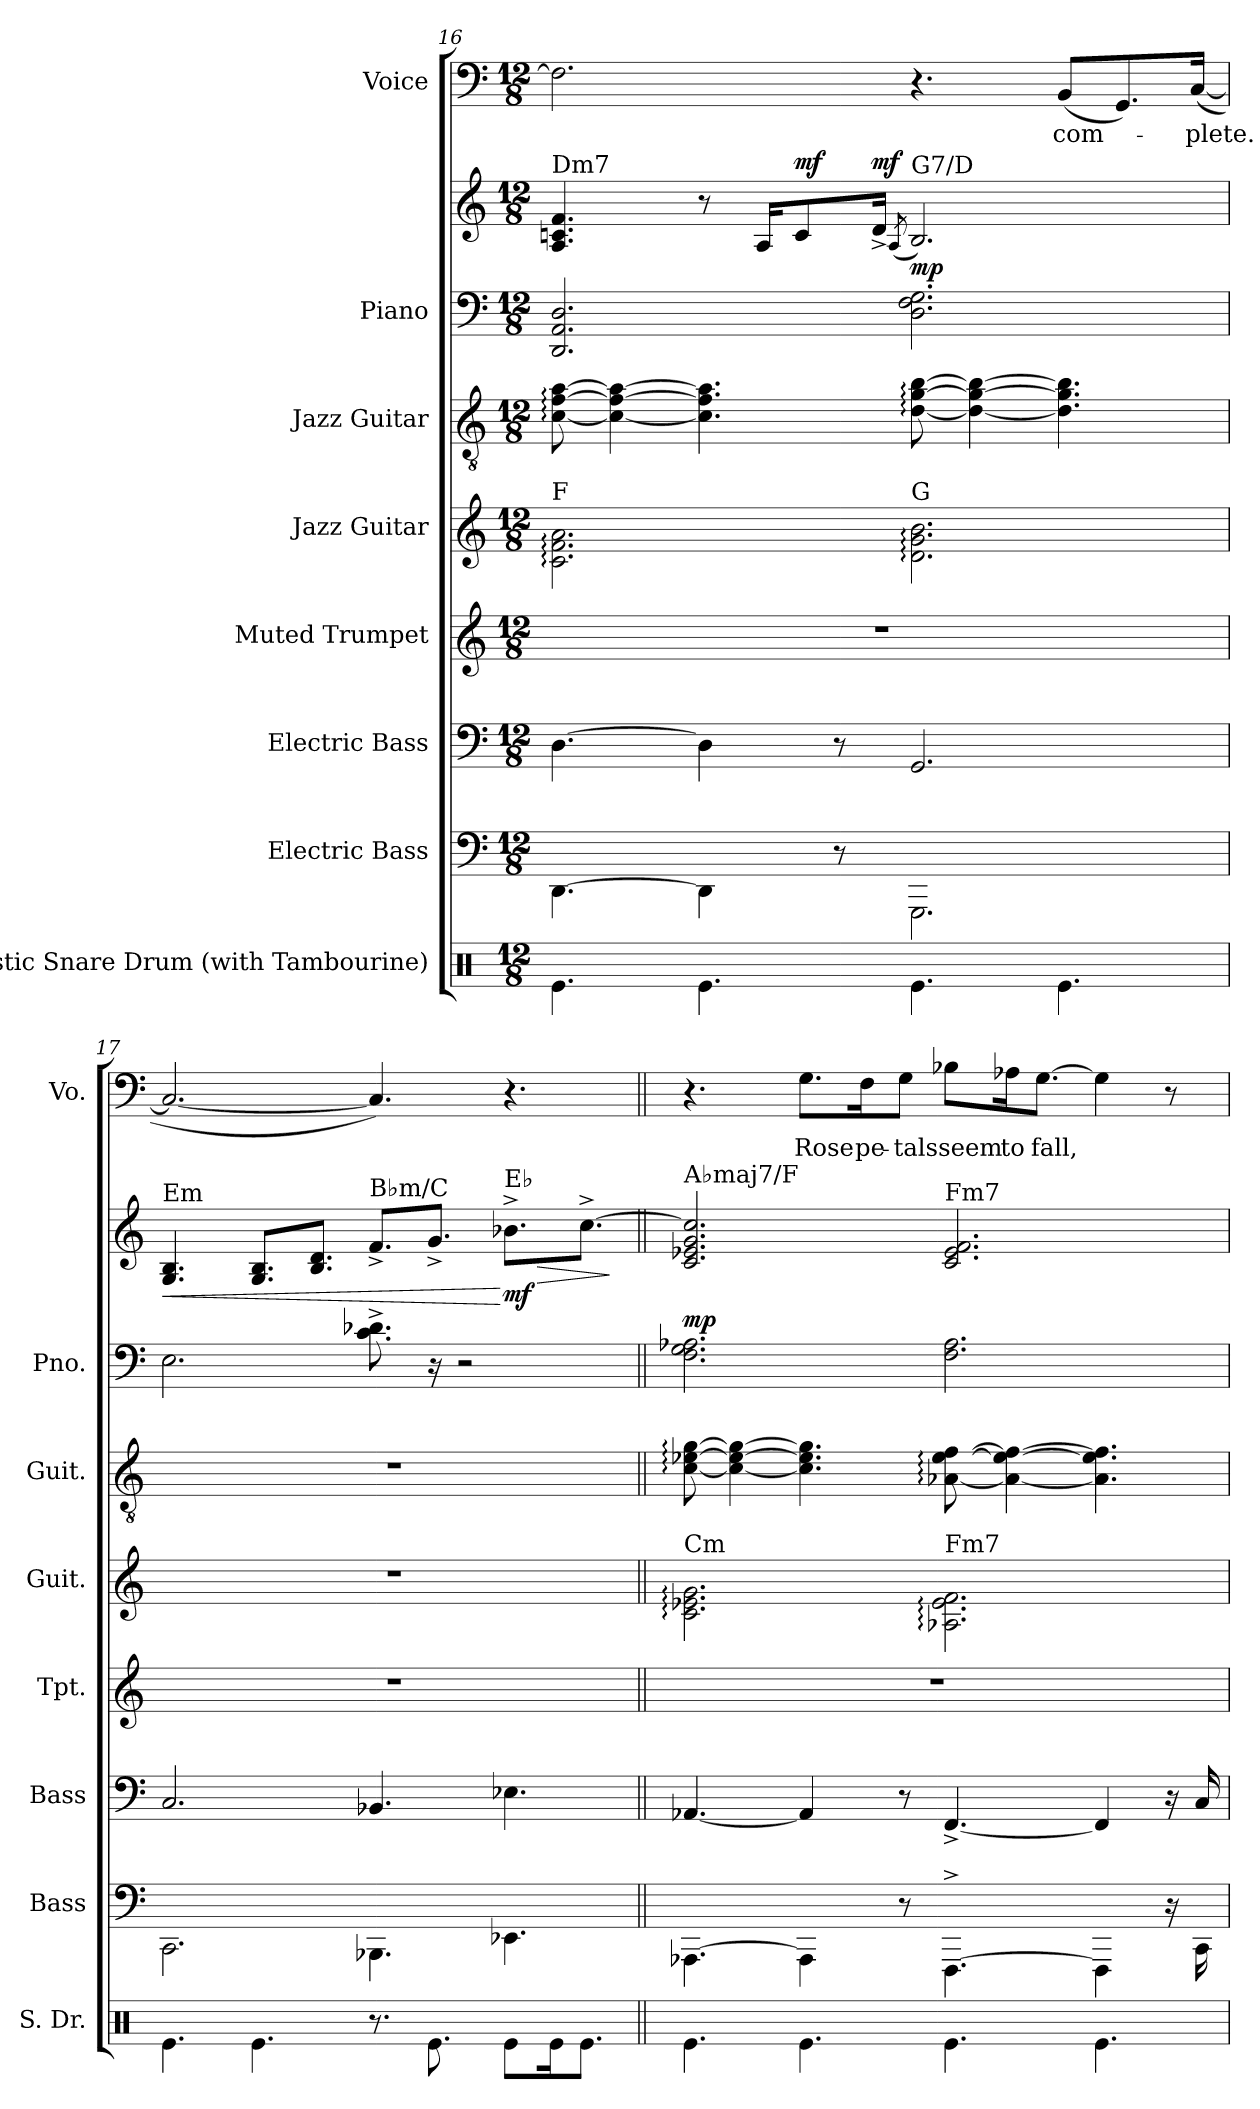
**kern	**kern	**kern	**kern	**kern	**kern	**kern	**kern	**dynam	**kern	**text
*part8	*part7	*part6	*part5	*part4	*part3	*part2	*part2	*part2	*part1	*part1
*staff9	*staff8	*staff7	*staff6	*staff5	*staff4	*staff3	*staff2	*staff2/3	*staff1	*staff1
*I"Acoustic Snare Drum (with Tambourine)	*I"Electric Bass	*I"Electric Bass	*I"Muted Trumpet	*I"Jazz Guitar	*I"Jazz Guitar	*I"Piano	*	*	*I"Voice	*
*I'S. Dr.	*I'Bass	*I'Bass	*I'Tpt.	*I'Guit.	*I'Guit.	*I'Pno.	*	*	*I'Vo.	*
!!LO:PB:g=z
*clefX	*	*clefF4	*clefG2	*	*clefGv2	*clefF4	*clefG2	*	*clefF4	*
*	*ITrd7c12	*ITrd7c12	*ITrd1c2	*	*	*	*	*	*	*
*k[]	*k[]	*k[]	*k[b-e-]	*k[]	*k[]	*k[]	*k[]	*	*k[]	*
*M12/8	*M12/8	*M12/8	*M12/8	*M12/8	*M12/8	*M12/8	*M12/8	*	*M12/8	*
=16	=16	=16	=16	=16	=16	=16	=16	=16	=16	=16
!	!	!	!	!	!	!	!LO:TX:a:t=Dm7	!	!	!
!	!	!	!	!LO:TX:a:t=F	!	!	!	!	!	!
4.Re\	[4.DDD\	[4.DD\	1.r	2.c\: 2.f\: 2.a\:	[8c\: [8f\: [8a\:	2.DD/ 2.AA/ 2.D/	4.A/ 4.cn/ 4.f/	.	2.F\]	.
.	.	.	.	.	4c\_ 4f\_ 4a\_	.	.	.	.	.
4.Re\	4DDD\]	4DD\]	.	.	4.c\] 4.f\] 4.a\]	.	8r	.	.	.
.	.	.	.	.	.	.	16A/KL	.	.	.
!	!	!	!	!	!	!	!	!LO:DY:a	!	!
.	.	.	.	.	.	.	8c/	mf	.	.
.	8r	8r	.	.	.	.	.	.	.	.
!	!	!	!	!	!	!	!	!LO:DY:a	!	!
.	.	.	.	.	.	.	16d^/Jk	mf	.	.
.	.	.	.	.	.	.	(8qA/	.	.	.
!	!	!	!	!	!	!	!LO:TX:a:t=G7/D	!	!	!
!	!	!	!	!LO:TX:a:t=G	!	!	!	!	!	!
!	!	!	!	!	!	!	!	!LO:DY:a=2	!	!
4.Re\	2.GGGG\	2.GGG/	.	2.d\: 2.g\: 2.b\:	[8d\: [8g\: [8b\:	2.D\ 2.F\ 2.G\	2.B/)	mp	4.r	.
.	.	.	.	.	4d\_ 4g\_ 4b\_	.	.	.	.	.
!	!	!	!	!	!	!	!	!	!	!LO:LY:b
4.Re\	.	.	.	.	4.d\] 4.g\] 4.b\]	.	.	.	(8BB/L	com-
.	.	.	.	.	.	.	.	.	8.GG/)	.
!	!	!	!	!	!	!	!	!	!	!LO:LY:b
.	.	.	.	.	.	.	.	.	([16C/Jk	-plete.
=17	=17	=17	=17	=17	=17	=17	=17	=17	=17	=17
!	!	!	!	!	!	!	!LO:TX:a:t=Em	!	!	!
!	!	!	!	!	!	!	!	!LO:HP:b	!	!
4.Re\	2.CCC\	2.CC/	1.r	1.r	1.r	2.E\	4.G/ 4.B/	<	2.C/_	.
4.Re\	.	.	.	.	.	.	8.G/ 8.B/L	.	.	.
.	.	.	.	.	.	.	8.B/ 8.d/J	.	.	.
!	!	!	!	!	!	!	!LO:TX:a:t=B♭m/C	!	!	!
8.r	4.BBBB-X\	4.BBB-X/	.	.	.	8.c\^ 8.d-X\^	8.f^/L	.	4.C/])	.
8.Re\	.	.	.	.	.	16r	8.g^/J	.	.	.
.	.	.	.	.	.	2r	.	.	.	.
!	!	!	!	!	!	!	!LO:TX:a:t=E♭	!	!	!
!	!	!	!	!	!	!	!	!LO:HP:n=1:b	!	!
!	!	!	!	!	!	!	!	!LO:DY:n=1:b	!	!
8Re\L	4.EEE-X\	4.EE-X\	.	.	.	.	8.b-X^\L	[ > mf	4.r	.
16Re\K	.	.	.	.	.	.	.	.	.	.
8.Re\J	.	.	.	.	.	.	[8.cc^\J	.	.	.
.	.	.	.	.	.	.	.	]	.	.
!!LO:PB:g=z
=18||	=18||	=18||	=18||	=18||	=18||	=18||	=18||	=18||	=18||	=18||
!	!	!	!	!	!	!	!LO:TX:a:t=A♭maj7/F	!	!	!
!	!	!	!	!LO:TX:a:t=Cm	!	!	!	!	!	!
!	!	!	!	!	!	!	!	!LO:DY:a=2	!	!
4.Re\	[4.AAAA-X\	[4.AAA-X/	1.r	2.c\: 2.e-X\: 2.g\:	[8c\: [8e-X\: [8g\:	2.F\ 2.G\ 2.A-X\	2.c/ 2.e-X/ 2.g/ 2.cc/]	mp	4.r	.
.	.	.	.	.	4c\_ 4e-\_ 4g\_	.	.	.	.	.
!	!	!	!	!	!	!	!	!	!	!LO:LY:b
4.Re\	4AAAA-\]	4AAA-/]	.	.	4.c\] 4.e-\] 4.g\]	.	.	.	8.G\L	Rose
!	!	!	!	!	!	!	!	!	!	!LO:LY:b
.	.	.	.	.	.	.	.	.	16F\K	pe-
!	!	!	!	!	!	!	!	!	!	!LO:LY:b
.	8r	8r	.	.	.	.	.	.	8G\J	-tals
!	!	!	!	!	!	!	!LO:TX:a:t=Fm7	!	!	!
!	!	!	!	!LO:TX:a:t=Fm7	!	!	!	!	!	!
!	!	!	!	!	!	!	!	!	!	!LO:LY:b
4.Re\	[4.FFFF^\	[4.FFF^/	.	2.A-X\: 2.e-\: 2.f\:	[8A-X\: [8e-\: [8f\:	2.F\ 2.A-\	2.c/ 2.e-/ 2.f/	.	8B-X\L	seem
!	!	!	!	!	!	!	!	!	!	!LO:LY:b
.	.	.	.	.	4A-\_ 4e-\_ 4f\_	.	.	.	16A-X\K	to
!	!	!	!	!	!	!	!	!	!	!LO:LY:b
.	.	.	.	.	.	.	.	.	[8.G\J	fall,
4.Re\	4FFFF\]	4FFF/]	.	.	4.A-\] 4.e-\] 4.f\]	.	.	.	4G\]	.
.	16r	16r	.	.	.	.	.	.	8r	.
.	16CCC\	16CC/	.	.	.	.	.	.	.	.
=	=	=	=	=	=	=	=	=	=	=
*-	*-	*-	*-	*-	*-	*-	*-	*-	*-	*-
